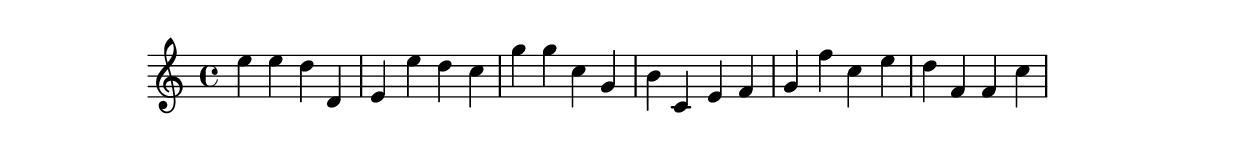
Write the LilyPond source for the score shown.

%% Do not edit this file; it is automatically
%% generated from LSR http://lsr.dsi.unimi.it
%% This file is in the public domain.
\version "2.13.10"

\header {
  lsrtags = "pitches"

%% Translation of GIT committish: 4385ed4cc738e164a95798862580b4b86703356f
  texidoces = "
Este fragmento de código basado en Scheme genera
24 notas aleatorias (o tantas como se necesiten), basándose en la
hora actual (o en cualquier número pseudo-aleatorio que se
especifique en su lugar, para obtener las mismas notas aleatorias
cada vez): es decir, para obtener distintos patrones de notas,
sólo tiene que modificar este número.

"
  doctitlees = "Generación de notas aleatorias"

  texidoc = "
This Scheme-based snippet generates 24 random notes (or as many as
required), based on the current time (or any randomish number specified
instead, in order to obtain the same random notes each time): i.e., to
get different random note patterns, just change this number.

"
  doctitle = "Generating random notes"
} % begin verbatim

\score {
  {
    #(let ((random-state (seed->random-state (current-time))))
       (ly:export
        (make-sequential-music
         (map (lambda (x)
                (let ((idx (random 12 random-state)))
                  (make-event-chord
                   (list
                    (make-music 'NoteEvent
                                'duration (ly:make-duration 2 0 1 1)
                                'pitch (ly:make-pitch
                                        (quotient idx 7)
                                        (remainder idx 7)
                                        0))))))
              (make-list 24)))))
  }
}
